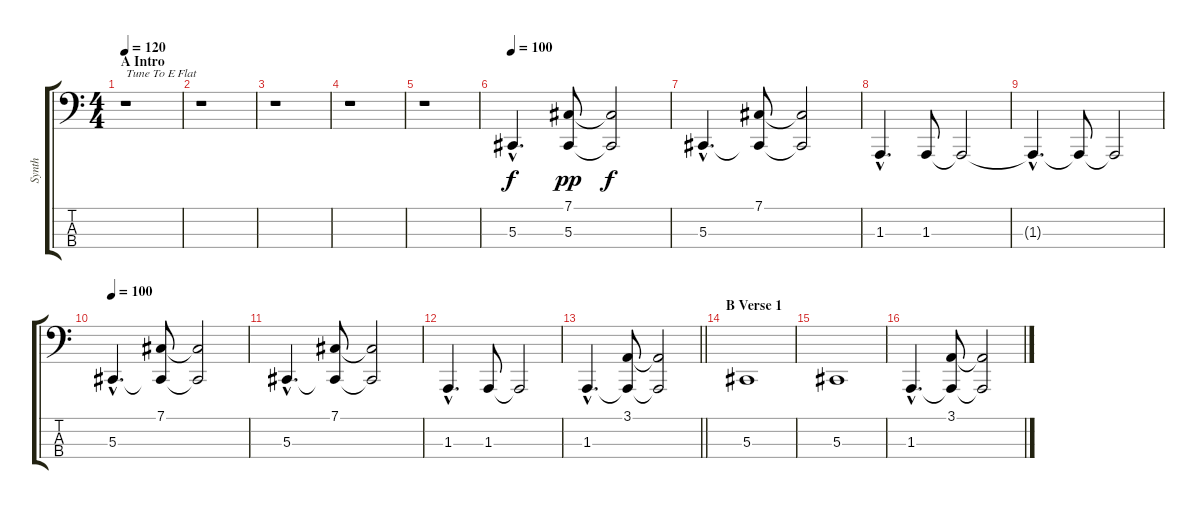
\track ("Synth" "Synth") {instrument acousticgrandpiano}
\staff {score tabs}
\tuning (Gb2 Db2 Ab1 Eb1) {hide}
\ts (4 4)
\section ("" "A Intro")
\tempo 120
\clef f4
\ks c
r.1{txt "Tune To E Flat" dy f instrument acousticgrandpiano} |
r.1 |
r.1 |
r.1 |
r.1 |
\tempo 100
5.3{hac}.4{d} (7.1 5.3).8{dy pp} (7.1{t} 5.3{t}).2{dy f} |
5.3{hac}.4{d} (7.1 5.3{t}).8 (7.1{t} 5.3{t}).2 |
1.3{hac}.4{d} 1.3.8 1.3{t}.2 |
1.3{hac t}.4{d} 1.3{t}.8 1.3{t}.2 |
\tempo 100
5.3{hac}.4{d} (7.1 5.3{t}).8 (7.1{t} 5.3{t}).2 |
5.3{hac}.4{d} (7.1 5.3{t}).8 (7.1{t} 5.3{t}).2 |
1.3{hac}.4{d} 1.3.8 1.3{t}.2 |
\barLineRight lightlight
1.3{hac}.4{d} (3.1 1.3{t}).8 (3.1{t} 1.3{t}).2 |
\section ("" "B Verse 1")
5.3.1 |
5.3.1 |
1.3{hac}.4{d} (3.1 1.3{t}).8 (3.1{t} 1.3{t}).2
